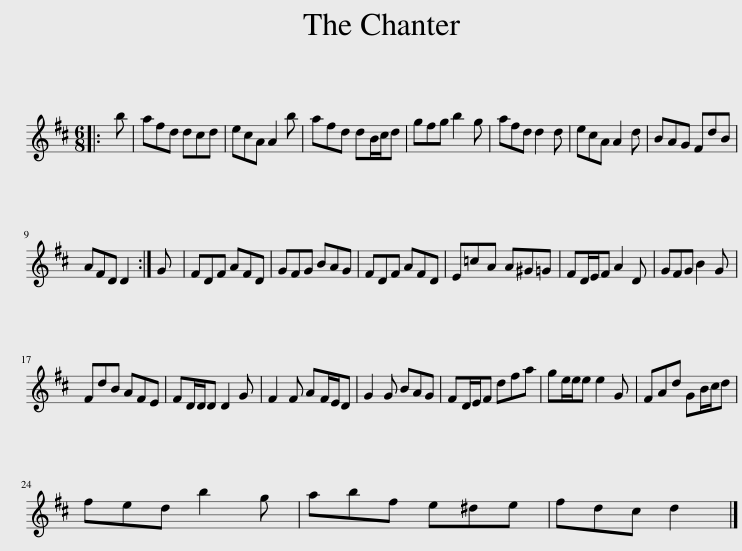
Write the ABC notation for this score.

X:1
L:1/8
M:6/8
I:linebreak $
K:D
V:1 treble
V:1
|: b | afd dcd | ecA A2 b | afd dB/c/d | gfg b2 g | %5
 afd d2 d | ecA A2 d | BAG FdB |$ AFD D2 :| G | %10
 FDF AFD | GFG BAG | FDF AFD | E=cA A^G=G | FD/E/F A2 D | %15
 GFG B2 G |$ FdB AFE | FD/D/D D2 G | F2 F AF/E/D | G2 G BAG | %20
 FD/E/F dfa | ge/e/e e2 G | FAd GB/c/d |$ fed b2 g | abf e^de | %25
 fdc d2 |] %26
